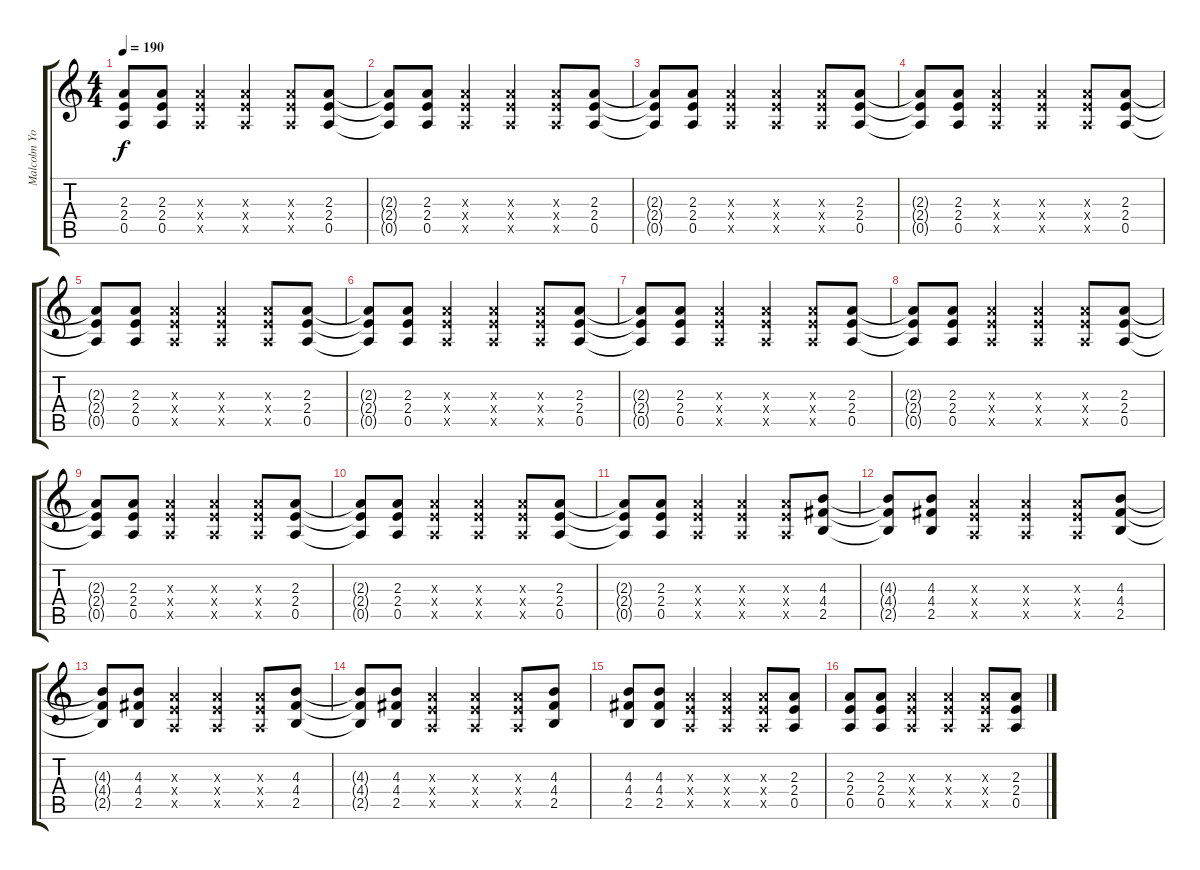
\track ("Malcolm Young (Rhythm Guitar)" "Malcolm Yo") {instrument overdrivenguitar}
\staff {score tabs}
\tuning (E4 B3 G3 D3 A2 E2) {hide}
\ts (4 4)
\tempo 190
\clef g2
\ks c
(2.3{t} 2.4{t} 0.5{t}).8{dy f} (2.3 2.4 0.5).8 (2.3{x} 2.4{x} 0.5{x}).4 (2.3{x} 2.4{x} 0.5{x}).4 (2.3{x} 2.4{x} 0.5{x}).8 (2.3 2.4 0.5).8 |
(2.3{t} 2.4{t} 0.5{t}).8 (2.3 2.4 0.5).8 (2.3{x} 2.4{x} 0.5{x}).4 (2.3{x} 2.4{x} 0.5{x}).4 (2.3{x} 2.4{x} 0.5{x}).8 (2.3 2.4 0.5).8 |
(2.3{t} 2.4{t} 0.5{t}).8 (2.3 2.4 0.5).8 (2.3{x} 2.4{x} 0.5{x}).4 (2.3{x} 2.4{x} 0.5{x}).4 (2.3{x} 2.4{x} 0.5{x}).8 (2.3 2.4 0.5).8 |
(2.3{t} 2.4{t} 0.5{t}).8 (2.3 2.4 0.5).8 (2.3{x} 2.4{x} 0.5{x}).4 (2.3{x} 2.4{x} 0.5{x}).4 (2.3{x} 2.4{x} 0.5{x}).8 (2.3 2.4 0.5).8 |
(2.3{t} 2.4{t} 0.5{t}).8 (2.3 2.4 0.5).8 (2.3{x} 2.4{x} 0.5{x}).4 (2.3{x} 2.4{x} 0.5{x}).4 (2.3{x} 2.4{x} 0.5{x}).8 (2.3 2.4 0.5).8 |
(2.3{t} 2.4{t} 0.5{t}).8 (2.3 2.4 0.5).8 (2.3{x} 2.4{x} 0.5{x}).4 (2.3{x} 2.4{x} 0.5{x}).4 (2.3{x} 2.4{x} 0.5{x}).8 (2.3 2.4 0.5).8 |
(2.3{t} 2.4{t} 0.5{t}).8 (2.3 2.4 0.5).8 (2.3{x} 2.4{x} 0.5{x}).4 (2.3{x} 2.4{x} 0.5{x}).4 (2.3{x} 2.4{x} 0.5{x}).8 (2.3 2.4 0.5).8 |
(2.3{t} 2.4{t} 0.5{t}).8 (2.3 2.4 0.5).8 (2.3{x} 2.4{x} 0.5{x}).4 (2.3{x} 2.4{x} 0.5{x}).4 (2.3{x} 2.4{x} 0.5{x}).8 (2.3 2.4 0.5).8 |
(2.3{t} 2.4{t} 0.5{t}).8 (2.3 2.4 0.5).8 (2.3{x} 2.4{x} 0.5{x}).4 (2.3{x} 2.4{x} 0.5{x}).4 (2.3{x} 2.4{x} 0.5{x}).8 (2.3 2.4 0.5).8 |
(2.3{t} 2.4{t} 0.5{t}).8 (2.3 2.4 0.5).8 (2.3{x} 2.4{x} 0.5{x}).4 (2.3{x} 2.4{x} 0.5{x}).4 (2.3{x} 2.4{x} 0.5{x}).8 (2.3 2.4 0.5).8 |
(2.3{t} 2.4{t} 0.5{t}).8 (2.3 2.4 0.5).8 (2.3{x} 2.4{x} 0.5{x}).4 (2.3{x} 2.4{x} 0.5{x}).4 (2.3{x} 2.4{x} 0.5{x}).8 (4.3 4.4 2.5).8 |
(4.3{t} 4.4{t} 2.5{t}).8 (4.3 4.4 2.5).8 (2.3{x} 2.4{x} 0.5{x}).4 (2.3{x} 2.4{x} 0.5{x}).4 (2.3{x} 2.4{x} 0.5{x}).8 (4.3 4.4 2.5).8 |
(4.3{t} 4.4{t} 2.5{t}).8 (4.3 4.4 2.5).8 (2.3{x} 2.4{x} 0.5{x}).4 (2.3{x} 2.4{x} 0.5{x}).4 (2.3{x} 2.4{x} 0.5{x}).8 (4.3 4.4 2.5).8 |
(4.3{t} 4.4{t} 2.5{t}).8 (4.3 4.4 2.5).8 (2.3{x} 2.4{x} 0.5{x}).4 (2.3{x} 2.4{x} 0.5{x}).4 (2.3{x} 2.4{x} 0.5{x}).8 (4.3 4.4 2.5).8 |
(4.3 4.4 2.5).8 (4.3 4.4 2.5).8 (2.3{x} 2.4{x} 0.5{x}).4 (2.3{x} 2.4{x} 0.5{x}).4 (2.3{x} 2.4{x} 0.5{x}).8 (2.3 2.4 0.5).8 |
(2.3 2.4 0.5).8 (2.3 2.4 0.5).8 (2.3{x} 2.4{x} 0.5{x}).4 (2.3{x} 2.4{x} 0.5{x}).4 (2.3{x} 2.4{x} 0.5{x}).8 (2.3 2.4 0.5).8
